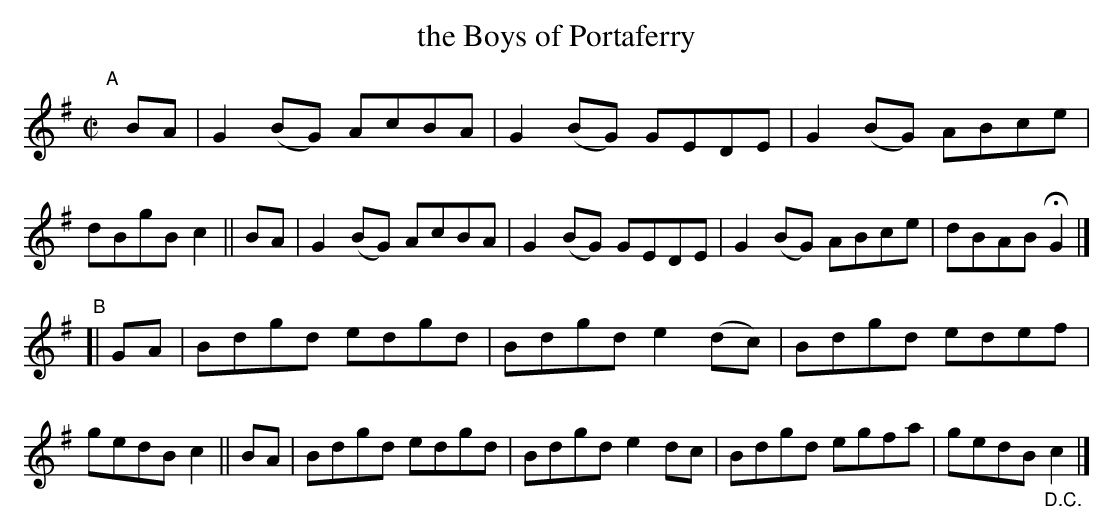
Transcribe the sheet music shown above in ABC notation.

X:1
T: the Boys of Portaferry
M: C|
L: 1/8
K: G
"^A"\
[|]BA | G2(BG) AcBA | G2(BG) GEDE | G2(BG) ABce | dBgB c2 \
|| BA | G2(BG) AcBA | G2(BG) GEDE | G2(BG) ABce | dBAB HG2 |]
"^B"\
[| GA | Bdgd edgd | Bdgd e2(dc) | Bdgd edef | gedB c2 \
|| BA | Bdgd edgd | Bdgd e2dc   | Bdgd egfa | gedB "_D.C."c2 |]
